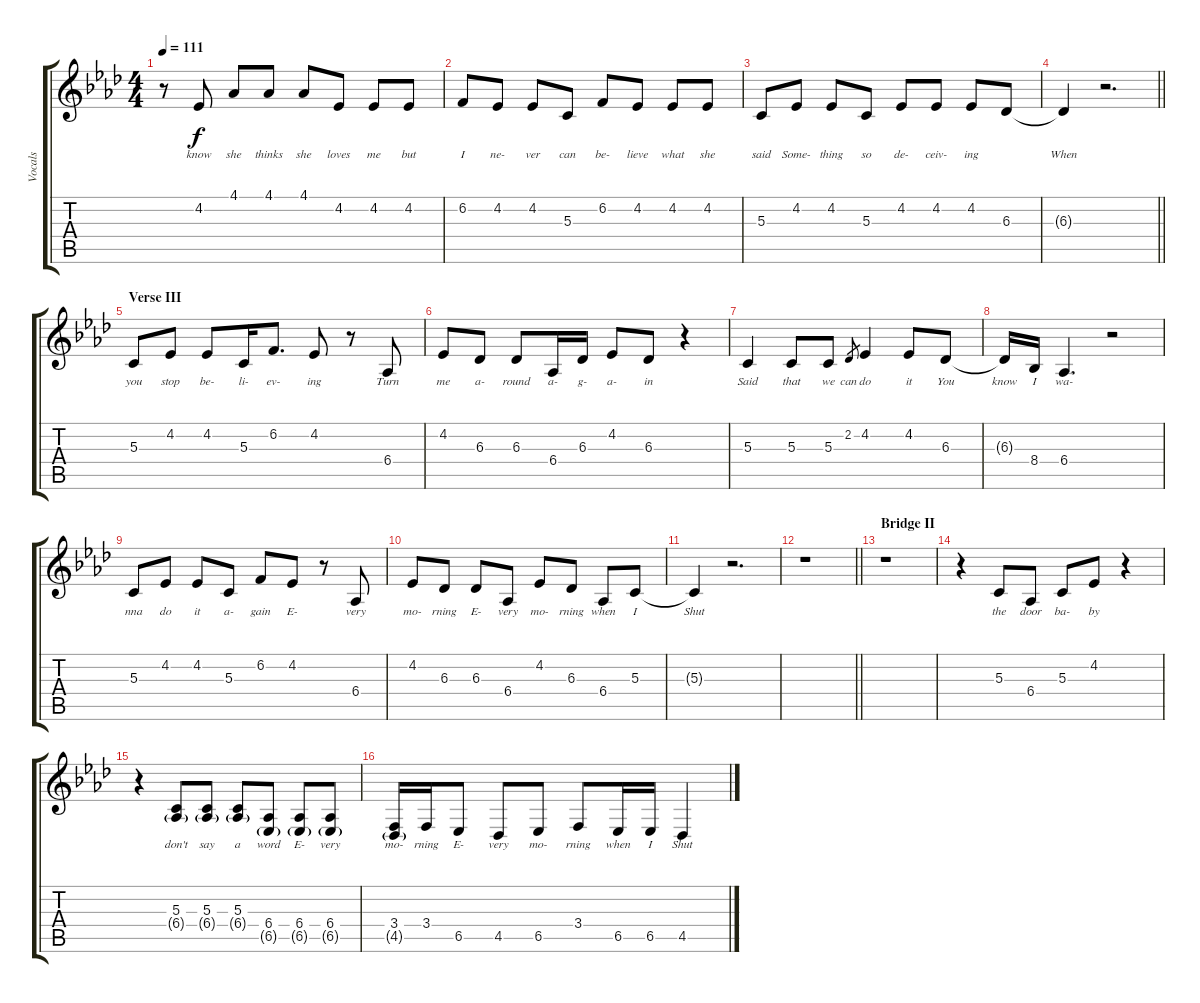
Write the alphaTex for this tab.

\track ("Vocals" "Vocals") {instrument altosax}
\staff {score tabs}
\tuning (E4 B3 G3 D3 A2 E2) {hide}
\ts (4 4)
\tempo 111
\clef g2
\ks ab
r.8{dy f} 4.2.8{lyrics (0 "know") lyrics (1 "") lyrics (2 "") lyrics (3 "") lyrics (4 "")} 4.1.8{lyrics (0 "she") lyrics (1 "") lyrics (2 "") lyrics (3 "") lyrics (4 "")} 4.1.8{lyrics (0 "thinks") lyrics (1 "") lyrics (2 "") lyrics (3 "") lyrics (4 "")} 4.1.8{lyrics (0 "she") lyrics (1 "") lyrics (2 "") lyrics (3 "") lyrics (4 "")} 4.2.8{lyrics (0 "loves") lyrics (1 "") lyrics (2 "") lyrics (3 "") lyrics (4 "")} 4.2.8{lyrics (0 "me") lyrics (1 "") lyrics (2 "") lyrics (3 "") lyrics (4 "")} 4.2.8{lyrics (0 "but") lyrics (1 "") lyrics (2 "") lyrics (3 "") lyrics (4 "")} |
6.2.8{lyrics (0 "I") lyrics (1 "") lyrics (2 "") lyrics (3 "") lyrics (4 "")} 4.2.8{lyrics (0 "ne-") lyrics (1 "") lyrics (2 "") lyrics (3 "") lyrics (4 "")} 4.2.8{lyrics (0 "ver") lyrics (1 "") lyrics (2 "") lyrics (3 "") lyrics (4 "")} 5.3.8{lyrics (0 "can") lyrics (1 "") lyrics (2 "") lyrics (3 "") lyrics (4 "")} 6.2.8{lyrics (0 "be-") lyrics (1 "") lyrics (2 "") lyrics (3 "") lyrics (4 "")} 4.2.8{lyrics (0 "lieve") lyrics (1 "") lyrics (2 "") lyrics (3 "") lyrics (4 "")} 4.2.8{lyrics (0 "what") lyrics (1 "") lyrics (2 "") lyrics (3 "") lyrics (4 "")} 4.2.8{lyrics (0 "she") lyrics (1 "") lyrics (2 "") lyrics (3 "") lyrics (4 "")} |
5.3.8{lyrics (0 "said") lyrics (1 "") lyrics (2 "") lyrics (3 "") lyrics (4 "")} 4.2.8{lyrics (0 "Some-") lyrics (1 "") lyrics (2 "") lyrics (3 "") lyrics (4 "")} 4.2.8{lyrics (0 "thing") lyrics (1 "") lyrics (2 "") lyrics (3 "") lyrics (4 "")} 5.3.8{lyrics (0 "so") lyrics (1 "") lyrics (2 "") lyrics (3 "") lyrics (4 "")} 4.2.8{lyrics (0 "de-") lyrics (1 "") lyrics (2 "") lyrics (3 "") lyrics (4 "")} 4.2.8{lyrics (0 "ceiv-") lyrics (1 "") lyrics (2 "") lyrics (3 "") lyrics (4 "")} 4.2.8{lyrics (0 "ing") lyrics (1 "") lyrics (2 "") lyrics (3 "") lyrics (4 "")} 6.3.8{lyrics (0 "") lyrics (1 "") lyrics (2 "") lyrics (3 "") lyrics (4 "")} |
\barLineRight lightlight
6.3{t}.4{lyrics (0 "When") lyrics (1 "") lyrics (2 "") lyrics (3 "") lyrics (4 "")} r.2{d} |
\section ("" "Verse III")
5.3.8{lyrics (0 "you") lyrics (1 "") lyrics (2 "") lyrics (3 "") lyrics (4 "")} 4.2.8{lyrics (0 "stop") lyrics (1 "") lyrics (2 "") lyrics (3 "") lyrics (4 "")} 4.2.8{lyrics (0 "be-") lyrics (1 "") lyrics (2 "") lyrics (3 "") lyrics (4 "")} 5.3.16{lyrics (0 "li-") lyrics (1 "") lyrics (2 "") lyrics (3 "") lyrics (4 "")} 6.2.8{d lyrics (0 "ev-") lyrics (1 "") lyrics (2 "") lyrics (3 "") lyrics (4 "")} 4.2.8{lyrics (0 "ing") lyrics (1 "") lyrics (2 "") lyrics (3 "") lyrics (4 "")} r.8 6.4.8{lyrics (0 "Turn") lyrics (1 "") lyrics (2 "") lyrics (3 "") lyrics (4 "")} |
4.2.8{lyrics (0 "me") lyrics (1 "") lyrics (2 "") lyrics (3 "") lyrics (4 "")} 6.3.8{lyrics (0 "a-") lyrics (1 "") lyrics (2 "") lyrics (3 "") lyrics (4 "")} 6.3.8{lyrics (0 "round") lyrics (1 "") lyrics (2 "") lyrics (3 "") lyrics (4 "")} 6.4.16{lyrics (0 "a-") lyrics (1 "") lyrics (2 "") lyrics (3 "") lyrics (4 "")} 6.3.16{lyrics (0 "g-") lyrics (1 "") lyrics (2 "") lyrics (3 "") lyrics (4 "")} 4.2.8{lyrics (0 "a-") lyrics (1 "") lyrics (2 "") lyrics (3 "") lyrics (4 "")} 6.3.8{lyrics (0 "in") lyrics (1 "") lyrics (2 "") lyrics (3 "") lyrics (4 "")} r.4 |
5.3.4{lyrics (0 "Said") lyrics (1 "") lyrics (2 "") lyrics (3 "") lyrics (4 "")} 5.3.8{lyrics (0 "that") lyrics (1 "") lyrics (2 "") lyrics (3 "") lyrics (4 "")} 5.3.8{lyrics (0 "we") lyrics (1 "") lyrics (2 "") lyrics (3 "") lyrics (4 "")} 2.2.8{lyrics (0 "can") lyrics (1 "") lyrics (2 "") lyrics (3 "") lyrics (4 "") gr} 4.2.4{lyrics (0 "do") lyrics (1 "") lyrics (2 "") lyrics (3 "") lyrics (4 "")} 4.2.8{lyrics (0 "it") lyrics (1 "") lyrics (2 "") lyrics (3 "") lyrics (4 "")} 6.3.8{lyrics (0 "You") lyrics (1 "") lyrics (2 "") lyrics (3 "") lyrics (4 "")} |
6.3{t}.16{lyrics (0 "know") lyrics (1 "") lyrics (2 "") lyrics (3 "") lyrics (4 "")} 8.4.16{lyrics (0 "I") lyrics (1 "") lyrics (2 "") lyrics (3 "") lyrics (4 "")} 6.4.4{d lyrics (0 "wa-") lyrics (1 "") lyrics (2 "") lyrics (3 "") lyrics (4 "")} r.2 |
5.3.8{lyrics (0 "nna") lyrics (1 "") lyrics (2 "") lyrics (3 "") lyrics (4 "")} 4.2.8{lyrics (0 "do") lyrics (1 "") lyrics (2 "") lyrics (3 "") lyrics (4 "")} 4.2.8{lyrics (0 "it") lyrics (1 "") lyrics (2 "") lyrics (3 "") lyrics (4 "")} 5.3.8{lyrics (0 "a-") lyrics (1 "") lyrics (2 "") lyrics (3 "") lyrics (4 "")} 6.2.8{lyrics (0 "gain") lyrics (1 "") lyrics (2 "") lyrics (3 "") lyrics (4 "")} 4.2.8{lyrics (0 "E-") lyrics (1 "") lyrics (2 "") lyrics (3 "") lyrics (4 "")} r.8 6.4.8{lyrics (0 "very") lyrics (1 "") lyrics (2 "") lyrics (3 "") lyrics (4 "")} |
4.2.8{lyrics (0 "mo-") lyrics (1 "") lyrics (2 "") lyrics (3 "") lyrics (4 "")} 6.3.8{lyrics (0 "rning") lyrics (1 "") lyrics (2 "") lyrics (3 "") lyrics (4 "")} 6.3.8{lyrics (0 "E-") lyrics (1 "") lyrics (2 "") lyrics (3 "") lyrics (4 "")} 6.4.8{lyrics (0 "very") lyrics (1 "") lyrics (2 "") lyrics (3 "") lyrics (4 "")} 4.2.8{lyrics (0 "mo-") lyrics (1 "") lyrics (2 "") lyrics (3 "") lyrics (4 "")} 6.3.8{lyrics (0 "rning") lyrics (1 "") lyrics (2 "") lyrics (3 "") lyrics (4 "")} 6.4.8{lyrics (0 "when") lyrics (1 "") lyrics (2 "") lyrics (3 "") lyrics (4 "")} 5.3.8{lyrics (0 "I") lyrics (1 "") lyrics (2 "") lyrics (3 "") lyrics (4 "")} |
5.3{t}.4{lyrics (0 "Shut") lyrics (1 "") lyrics (2 "") lyrics (3 "") lyrics (4 "")} r.2{d} |
\barLineRight lightlight
r.1 |
\section ("" "Bridge II")
r.1 |
r.4 5.3.8{lyrics (0 "the") lyrics (1 "") lyrics (2 "") lyrics (3 "") lyrics (4 "")} 6.4.8{lyrics (0 "door") lyrics (1 "") lyrics (2 "") lyrics (3 "") lyrics (4 "")} 5.3.8{lyrics (0 "ba-") lyrics (1 "") lyrics (2 "") lyrics (3 "") lyrics (4 "")} 4.2.8{lyrics (0 "by") lyrics (1 "") lyrics (2 "") lyrics (3 "") lyrics (4 "")} r.4 |
r.4 (5.3 6.4{g}).8{lyrics (0 "don't") lyrics (1 "") lyrics (2 "") lyrics (3 "") lyrics (4 "")} (5.3 6.4{g}).8{lyrics (0 "say") lyrics (1 "") lyrics (2 "") lyrics (3 "") lyrics (4 "")} (5.3 6.4{g}).8{lyrics (0 "a") lyrics (1 "") lyrics (2 "") lyrics (3 "") lyrics (4 "")} (6.4 6.5{g}).8{lyrics (0 "word") lyrics (1 "") lyrics (2 "") lyrics (3 "") lyrics (4 "")} (6.4 6.5{g}).8{lyrics (0 "E-") lyrics (1 "") lyrics (2 "") lyrics (3 "") lyrics (4 "")} (6.4 6.5{g}).8{lyrics (0 "very") lyrics (1 "") lyrics (2 "") lyrics (3 "") lyrics (4 "")} |
(3.4 4.5{g}).16{lyrics (0 "mo-") lyrics (1 "") lyrics (2 "") lyrics (3 "") lyrics (4 "")} 3.4.16{lyrics (0 "rning") lyrics (1 "") lyrics (2 "") lyrics (3 "") lyrics (4 "")} 6.5.8{lyrics (0 "E-") lyrics (1 "") lyrics (2 "") lyrics (3 "") lyrics (4 "")} 4.5.8{lyrics (0 "very") lyrics (1 "") lyrics (2 "") lyrics (3 "") lyrics (4 "")} 6.5.8{lyrics (0 "mo-") lyrics (1 "") lyrics (2 "") lyrics (3 "") lyrics (4 "")} 3.4.8{lyrics (0 "rning") lyrics (1 "") lyrics (2 "") lyrics (3 "") lyrics (4 "")} 6.5.16{lyrics (0 "when") lyrics (1 "") lyrics (2 "") lyrics (3 "") lyrics (4 "")} 6.5.16{lyrics (0 "I") lyrics (1 "") lyrics (2 "") lyrics (3 "") lyrics (4 "")} 4.5.4{lyrics (0 "Shut") lyrics (1 "") lyrics (2 "") lyrics (3 "") lyrics (4 "")}
